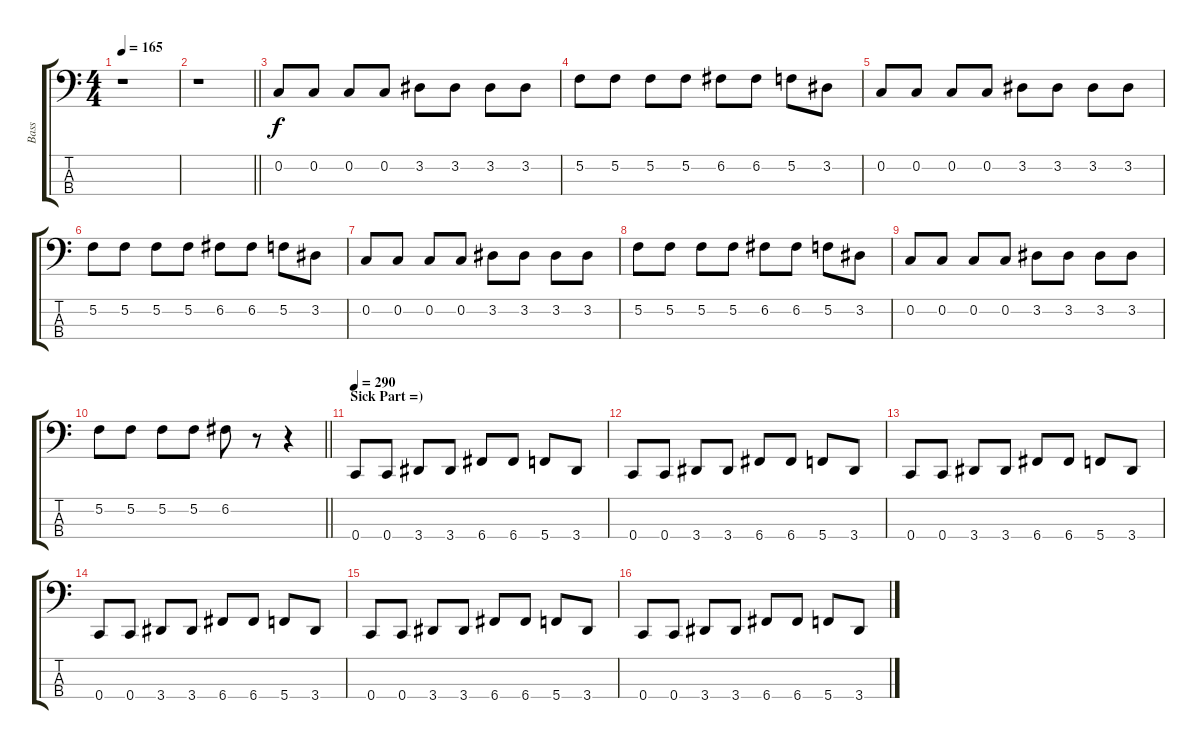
\track ("Bass" "Bass") {instrument electricbassfinger}
\staff {score tabs}
\tuning (F2 C2 G1 C1) {hide}
\ts (4 4)
\tempo 165
\clef f4
\ks c
r.1{dy f} |
\barLineRight lightlight
r.1 |
0.2.8 0.2.8 0.2.8 0.2.8 3.2.8 3.2.8 3.2.8 3.2.8 |
5.2.8 5.2.8 5.2.8 5.2.8 6.2.8 6.2.8 5.2.8 3.2.8 |
0.2.8 0.2.8 0.2.8 0.2.8 3.2.8 3.2.8 3.2.8 3.2.8 |
5.2.8 5.2.8 5.2.8 5.2.8 6.2.8 6.2.8 5.2.8 3.2.8 |
0.2.8 0.2.8 0.2.8 0.2.8 3.2.8 3.2.8 3.2.8 3.2.8 |
5.2.8 5.2.8 5.2.8 5.2.8 6.2.8 6.2.8 5.2.8 3.2.8 |
0.2.8 0.2.8 0.2.8 0.2.8 3.2.8 3.2.8 3.2.8 3.2.8 |
\barLineRight lightlight
5.2.8 5.2.8 5.2.8 5.2.8 6.2.8 r.8 r.4 |
\section ("" "Sick Part =)")
\tempo 290
0.4.8 0.4.8 3.4.8 3.4.8 6.4.8 6.4.8 5.4.8 3.4.8 |
0.4.8 0.4.8 3.4.8 3.4.8 6.4.8 6.4.8 5.4.8 3.4.8 |
0.4.8 0.4.8 3.4.8 3.4.8 6.4.8 6.4.8 5.4.8 3.4.8 |
0.4.8 0.4.8 3.4.8 3.4.8 6.4.8 6.4.8 5.4.8 3.4.8 |
0.4.8 0.4.8 3.4.8 3.4.8 6.4.8 6.4.8 5.4.8 3.4.8 |
0.4.8 0.4.8 3.4.8 3.4.8 6.4.8 6.4.8 5.4.8 3.4.8
